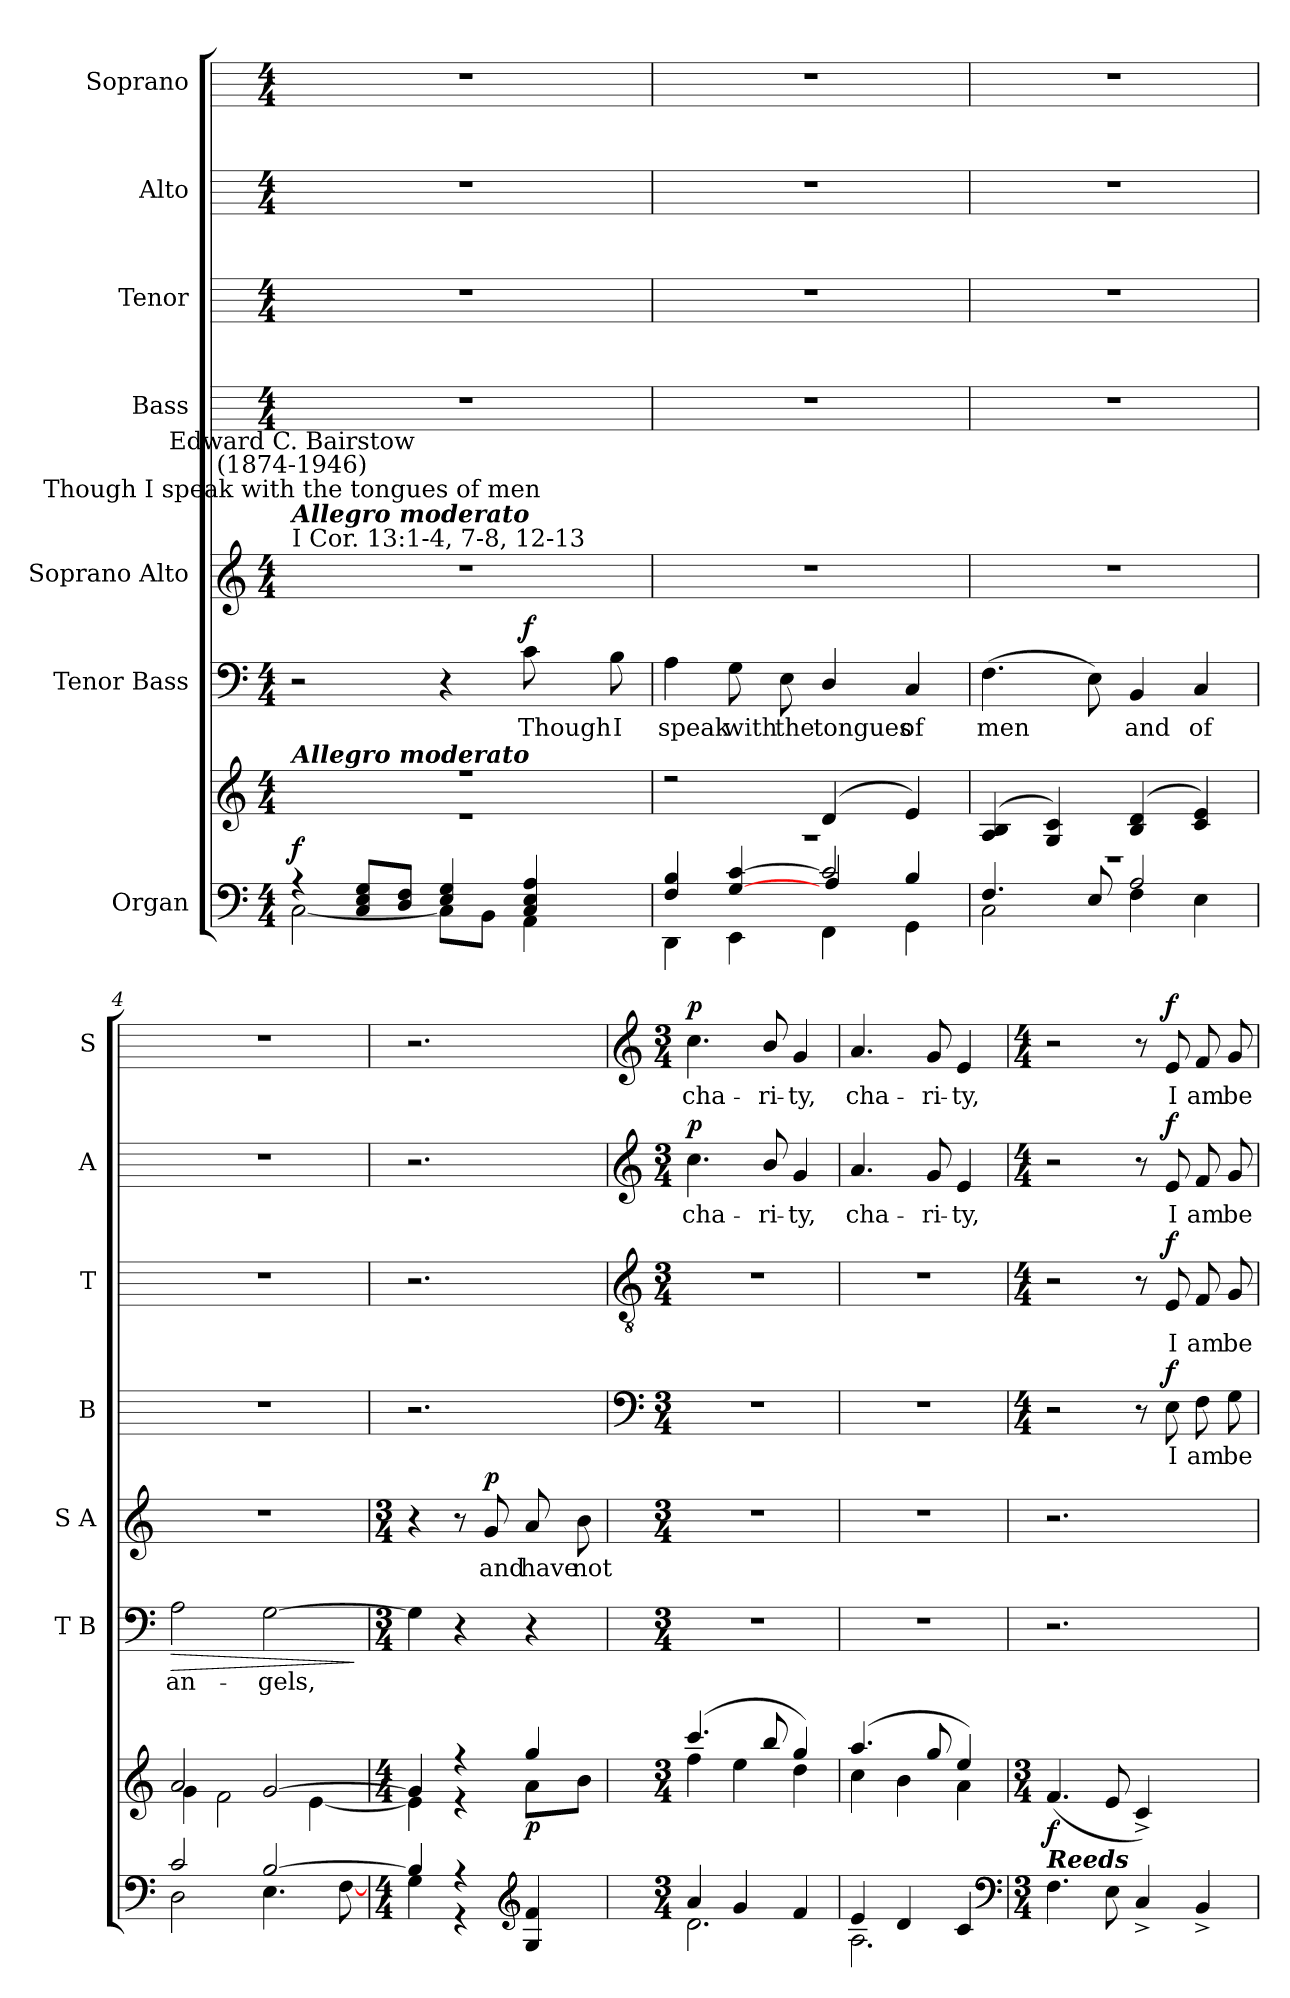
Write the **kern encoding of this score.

**kern	**kern	**dynam	**kern	**text	**dynam	**kern	**text	**dynam	**kern	**text	**dynam	**kern	**text	**dynam	**kern	**text	**dynam	**kern	**text	**dynam
*part7	*part7	*part7	*part6	*part6	*part6	*part5	*part5	*part5	*part4	*part4	*part4	*part3	*part3	*part3	*part2	*part2	*part2	*part1	*part1	*part1
*staff8	*staff7	*staff7/8	*staff6	*staff6	*staff6	*staff5	*staff5	*staff5	*staff4	*staff4	*staff4	*staff3	*staff3	*staff3	*staff2	*staff2	*staff2	*staff1	*staff1	*staff1
*I"Organ	*	*	*I"Tenor Bass	*	*	*I"Soprano Alto	*	*	*I"Bass	*	*	*I"Tenor	*	*	*I"Alto	*	*	*I"Soprano	*	*
*	*	*	*I'T B	*	*	*I'S A	*	*	*I'B	*	*	*I'T	*	*	*I'A	*	*	*I'S	*	*
*clefF4	*clefG2	*	*clefF4	*	*	*clefG2	*	*	*	*	*	*	*	*	*	*	*	*	*	*
*k[]	*k[]	*	*k[]	*	*	*k[]	*	*	*	*	*	*	*	*	*	*	*	*	*	*
*C:	*C:	*	*C:	*	*	*C:	*	*	*	*	*	*	*	*	*	*	*	*	*	*
*M4/4	*M4/4	*	*M4/4	*	*	*M4/4	*	*	*M4/4	*	*	*M4/4	*	*	*M4/4	*	*	*M4/4	*	*
=1	=1	=1	=1	=1	=1	=1	=1	=1	=1	=1	=1	=1	=1	=1	=1	=1	=1	=1	=1	=1
*^	*^	*	*	*	*	*	*	*	*	*	*	*	*	*	*	*	*	*	*	*
*	*^	*	*	*	*	*	*	*	*	*	*	*	*	*	*	*	*	*	*	*	*	*
!	!	!	!	!	!	!	!	!	!LO:TX:a:t=I Cor. 13&colon;1-4, 7-8, 12-13	!	!	!	!	!	!	!	!	!	!	!	!	!	!
!	!	!	!	!	!	!	!	!	!LO:TX:a:Bi:t=Allegro moderato	!	!	!	!	!	!	!	!	!	!	!	!	!	!
!	!	!	!	!	!	!	!	!	!LO:TX:a:cj:t=Though I speak with the tongues of men	!	!	!	!	!	!	!	!	!	!	!	!	!	!
!	!	!	!	!	!	!	!	!	!LO:TX:a:cj:t=Edward C. Bairstow\n(1874-1946)	!	!	!	!	!	!	!	!	!	!	!	!	!	!
!	!	!	!LO:TX:a:Bi:t=Allegro moderato	!	!	!	!	!	!	!	!	!	!	!	!	!	!	!	!	!	!	!	!
!	!	!	!	!	!LO:DY:a=2	!	!	!	!	!	!	!	!	!	!	!	!	!	!	!	!	!	!
4r	[2C\	2ryy	1r	1r	f	2r	.	.	1r	.	.	1r	.	.	1r	.	.	1r	.	.	1r	.	.
8C/ 8E/ 8G/L	.	.	.	.	.	.	.	.	.	.	.	.	.	.	.	.	.	.	.	.	.	.	.
8D/ 8F/J	.	.	.	.	.	.	.	.	.	.	.	.	.	.	.	.	.	.	.	.	.	.	.
4E/ 4G/	8C\L]	2ryy	.	.	.	4r	.	.	.	.	.	.	.	.	.	.	.	.	.	.	.	.	.
.	8BB\J	.	.	.	.	.	.	.	.	.	.	.	.	.	.	.	.	.	.	.	.	.	.
!	!	!	!	!	!	!	!LO:LY:b	!LO:DY:b	!	!	!	!	!	!	!	!	!	!	!	!	!	!	!
4C/ 4E/ 4A/	4AA\	.	.	.	.	8c	Though	f	.	.	.	.	.	.	.	.	.	.	.	.	.	.	.
!	!	!	!	!	!	!	!LO:LY:b	!	!	!	!	!	!	!	!	!	!	!	!	!	!	!	!
.	.	.	.	.	.	8B	I	.	.	.	.	.	.	.	.	.	.	.	.	.	.	.	.
=2	=2	=2	=2	=2	=2	=2	=2	=2	=2	=2	=2	=2	=2	=2	=2	=2	=2	=2	=2	=2	=2	=2	=2
!	!	!	!	!	!	!	!LO:LY:b	!	!	!	!	!	!	!	!	!	!	!	!	!	!	!	!
4F/ 4B/	4DD\	2ryy	2r	1r	.	4A	speak	.	1r	.	.	1r	.	.	1r	.	.	1r	.	.	1r	.	.
!	!	!	!	!	!	!	!LO:LY:b	!	!	!	!	!	!	!	!	!	!	!	!	!	!	!	!
[4G/ [4c/	4EE\	.	.	.	.	8G	with	.	.	.	.	.	.	.	.	.	.	.	.	.	.	.	.
!	!	!	!	!	!	!	!LO:LY:b	!	!	!	!	!	!	!	!	!	!	!	!	!	!	!	!
.	.	.	.	.	.	8E	the	.	.	.	.	.	.	.	.	.	.	.	.	.	.	.	.
!	!	!	!	!	!	!	!LO:LY:b	!	!	!	!	!	!	!	!	!	!	!	!	!	!	!	!
2c/]	4FF\	4A/	(<4d/	.	.	4D/	tongues	.	.	.	.	.	.	.	.	.	.	.	.	.	.	.	.
!	!	!	!	!	!	!	!LO:LY:b	!	!	!	!	!	!	!	!	!	!	!	!	!	!	!	!
.	4GG\	4B/	4e/)	.	.	4C	of	.	.	.	.	.	.	.	.	.	.	.	.	.	.	.	.
=3	=3	=3	=3	=3	=3	=3	=3	=3	=3	=3	=3	=3	=3	=3	=3	=3	=3	=3	=3	=3	=3	=3	=3
!	!	!	!	!	!	!	!LO:LY:b	!	!	!	!	!	!	!	!	!	!	!	!	!	!	!	!
4.F/	2C\	2ryy	(<4A/ 4B/	1r	.	(>4.F	men	.	1r	.	.	1r	.	.	1r	.	.	1r	.	.	1r	.	.
.	.	.	4G/ 4c/)	.	.	.	.	.	.	.	.	.	.	.	.	.	.	.	.	.	.	.	.
8E/	.	.	.	.	.	8E)	.	.	.	.	.	.	.	.	.	.	.	.	.	.	.	.	.
!	!	!	!	!	!	!	!LO:LY:b	!	!	!	!	!	!	!	!	!	!	!	!	!	!	!	!
2A/	4F\	2ryy	(<4B/ 4d/	.	.	4BB	and	.	.	.	.	.	.	.	.	.	.	.	.	.	.	.	.
!	!	!	!	!	!	!	!LO:LY:b	!	!	!	!	!	!	!	!	!	!	!	!	!	!	!	!
.	4E\	.	4c/ 4e/)	.	.	4C	of	.	.	.	.	.	.	.	.	.	.	.	.	.	.	.	.
=4	=4	=4	=4	=4	=4	=4	=4	=4	=4	=4	=4	=4	=4	=4	=4	=4	=4	=4	=4	=4	=4	=4	=4
!	!	!	!	!	!	!	!LO:LY:b	!LO:HP:b	!	!	!	!	!	!	!	!	!	!	!	!	!	!	!
2c/	2D\	2ryy	2a/	4g\	.	2A	an-	>	1r	.	.	1r	.	.	1r	.	.	1r	.	.	1r	.	.
.	.	.	.	2f\	.	.	.	.	.	.	.	.	.	.	.	.	.	.	.	.	.	.	.
!	!	!	!	!	!	!	!LO:LY:b	!	!	!	!	!	!	!	!	!	!	!	!	!	!	!	!
[2B/	4.E\	2ryy	[2g/	.	.	[2G	-gels,	.	.	.	.	.	.	.	.	.	.	.	.	.	.	.	.
.	.	.	.	[4e\	.	.	.	.	.	.	.	.	.	.	.	.	.	.	.	.	.	.	.
.	[8F\	.	.	.	.	.	.	.	.	.	.	.	.	.	.	.	.	.	.	.	.	.	.
*v	*v	*v	*	*	*	*	*	*	*	*	*	*	*	*	*	*	*	*	*	*	*	*	*
*	*v	*v	*	*	*	*	*	*	*	*	*	*	*	*	*	*	*	*	*	*	*
.	.	.	.	.	]	.	.	.	.	.	.	.	.	.	.	.	.	.	.	.
=5	=5	=5	=5	=5	=5	=5	=5	=5	=5	=5	=5	=5	=5	=5	=5	=5	=5	=5	=5	=5
*M4/4	*M4/4	*	*M3/4	*	*	*M3/4	*	*	*	*	*	*	*	*	*	*	*	*	*	*
*^	*	*	*	*	*	*	*	*	*	*	*	*	*	*	*	*	*	*	*	*
*	*^	*	*	*	*	*	*	*	*	*	*	*	*	*	*	*	*	*	*	*	*
!	!	!LO:N:vis=1	!	!	!	!	!	!	!	!	!	!	!	!	!	!	!	!	!	!	!	!
*	*	*	*^	*	*	*	*	*	*	*	*	*	*	*	*	*	*	*	*	*	*	*
4B/]	4G\	2.ryy	4g/]	4e\]	.	4G\]	.	.	4r	.	.	2.r	.	.	2.r	.	.	2.r	.	.	2.r	.	.
4r	4r	.	4r	4r	.	4r	.	.	8r	.	.	.	.	.	.	.	.	.	.	.	.	.	.
!	!	!	!	!	!	!	!	!	!	!LO:LY:b	!LO:DY:b	!	!	!	!	!	!	!	!	!	!	!	!
.	.	.	.	.	.	.	.	.	8g	and	p	.	.	.	.	.	.	.	.	.	.	.	.
*clefG2	*	*	*	*	*	*	*	*	*	*	*	*	*	*	*	*	*	*	*	*	*	*	*
!	!	!	!	!	!LO:DY:b	!	!	!	!	!LO:LY:b	!	!	!	!	!	!	!	!	!	!	!	!	!
4G/ 4f/	4ryy	.	4gg/	8a\L	p	4r	.	.	8a	have	.	.	.	.	.	.	.	.	.	.	.	.	.
!	!	!	!	!	!	!	!	!	!	!LO:LY:b	!	!	!	!	!	!	!	!	!	!	!	!	!
.	.	.	.	8b\J	.	.	.	.	8b	not	.	.	.	.	.	.	.	.	.	.	.	.	.
*v	*v	*v	*	*	*	*	*	*	*	*	*	*	*	*	*	*	*	*	*	*	*	*	*
!!LO:LB:g=z
=6	=6	=6	=6	=6	=6	=6	=6	=6	=6	=6	=6	=6	=6	=6	=6	=6	=6	=6	=6	=6	=6
*	*	*	*	*	*	*	*	*	*	*clefF4	*	*	*clefGv2	*	*	*clefG2	*	*	*clefG2	*	*
*	*	*	*	*	*	*	*	*	*	*k[]	*	*	*k[]	*	*	*k[]	*	*	*k[]	*	*
*	*	*	*	*	*	*	*	*	*	*C:	*	*	*C:	*	*	*C:	*	*	*C:	*	*
*M3/4	*M3/4	*	*	*M3/4	*	*	*M3/4	*	*	*M3/4	*	*	*M3/4	*	*	*M3/4	*	*	*M3/4	*	*
*^	*	*	*	*	*	*	*	*	*	*	*	*	*	*	*	*	*	*	*	*	*
!	!	!	!	!	!	!	!	!	!	!	!LO:N:vis=1	!	!	!LO:N:vis=1	!	!	!	!LO:LY:b	!LO:DY:b	!	!LO:LY:b	!LO:DY:b
4a/	2.d\	(>4.ccc/	4ff\	.	2.r	.	.	2.r	.	.	2.r	.	.	2.r	.	.	4.cc\	cha-	p	4.cc\	cha-	p
4g/	.	.	4ee\	.	.	.	.	.	.	.	.	.	.	.	.	.	.	.	.	.	.	.
!	!	!	!	!	!	!	!	!	!	!	!	!	!	!	!	!	!	!LO:LY:b	!	!	!LO:LY:b	!
.	.	8bb/	.	.	.	.	.	.	.	.	.	.	.	.	.	.	8b/	-ri-	.	8b/	-ri-	.
!	!	!	!	!	!	!	!	!	!	!	!	!	!	!	!	!	!	!LO:LY:b	!	!	!LO:LY:b	!
4f/	.	4gg/)	4dd\	.	.	.	.	.	.	.	.	.	.	.	.	.	4g	-ty,	.	4g	-ty,	.
=7	=7	=7	=7	=7	=7	=7	=7	=7	=7	=7	=7	=7	=7	=7	=7	=7	=7	=7	=7	=7	=7	=7
!	!	!	!	!	!	!	!	!	!	!	!LO:N:vis=1	!	!	!LO:N:vis=1	!	!	!	!LO:LY:b	!	!	!LO:LY:b	!
4e/	2.A\	(>4.aa/	4cc\	.	2.r	.	.	2.r	.	.	2.r	.	.	2.r	.	.	4.a	cha-	.	4.a	cha-	.
4d/	.	.	4b\	.	.	.	.	.	.	.	.	.	.	.	.	.	.	.	.	.	.	.
!	!	!	!	!	!	!	!	!	!	!	!	!	!	!	!	!	!	!LO:LY:b	!	!	!LO:LY:b	!
.	.	8gg/	.	.	.	.	.	.	.	.	.	.	.	.	.	.	8g	-ri-	.	8g	-ri-	.
!	!	!	!	!	!	!	!	!	!	!	!	!	!	!	!	!	!	!LO:LY:b	!	!	!LO:LY:b	!
4c/	.	4ee/)	4a\	.	.	.	.	.	.	.	.	.	.	.	.	.	4e	-ty,	.	4e	-ty,	.
*clefF4	*	*	*	*	*	*	*	*	*	*	*	*	*	*	*	*	*	*	*	*	*	*
=8	=8	=8	=8	=8	=8	=8	=8	=8	=8	=8	=8	=8	=8	=8	=8	=8	=8	=8	=8	=8	=8	=8
*M3/4	*	*M3/4	*	*	*	*	*	*	*	*	*M4/4	*	*	*M4/4	*	*	*M4/4	*	*	*M4/4	*	*
!	!	!LO:TX:b:Bi:t=Reeds	!	!	!	!	!	!	!	!	!	!	!	!	!	!	!	!	!	!	!	!
!	!	!	!	!LO:DY:b	!	!	!	!	!	!	!	!	!	!	!	!	!	!	!	!	!	!
4.F\	2ryy	(>4.f/	2ryy	f	2.r	.	.	2.r	.	.	2r	.	.	2r	.	.	2r	.	.	2r	.	.
8E\	.	8e/	.	.	.	.	.	.	.	.	.	.	.	.	.	.	.	.	.	.	.	.
4C^/	2ryy	4c^/)	2ryy	.	.	.	.	.	.	.	8r	.	.	8r	.	.	8r	.	.	8r	.	.
!	!	!	!	!	!	!	!	!	!	!	!	!LO:LY:b	!LO:DY:b	!	!LO:LY:b	!LO:DY:b	!	!LO:LY:b	!LO:DY:b	!	!LO:LY:b	!LO:DY:b
.	.	.	.	.	.	.	.	.	.	.	8E	I	f	8E	I	f	8e	I	f	8e	I	f
!	!	!	!	!	!	!	!	!	!	!	!	!LO:LY:b	!	!	!LO:LY:b	!	!	!LO:LY:b	!	!	!LO:LY:b	!
4BB^/	.	4ryy	.	.	4ryy	.	.	4ryy	.	.	8F	am	.	8F	am	.	8f	am	.	8f	am	.
!	!	!	!	!	!	!	!	!	!	!	!	!LO:LY:b	!	!	!LO:LY:b	!	!	!LO:LY:b	!	!	!LO:LY:b	!
.	.	.	.	.	.	.	.	.	.	.	8G	be-	.	8G	be-	.	8g	be-	.	8g	be-	.
*v	*v	*	*	*	*	*	*	*	*	*	*	*	*	*	*	*	*	*	*	*	*	*
*	*v	*v	*	*	*	*	*	*	*	*	*	*	*	*	*	*	*	*	*	*	*
=	=	=	=	=	=	=	=	=	=	=	=	=	=	=	=	=	=	=	=	=
*-	*-	*-	*-	*-	*-	*-	*-	*-	*-	*-	*-	*-	*-	*-	*-	*-	*-	*-	*-	*-
